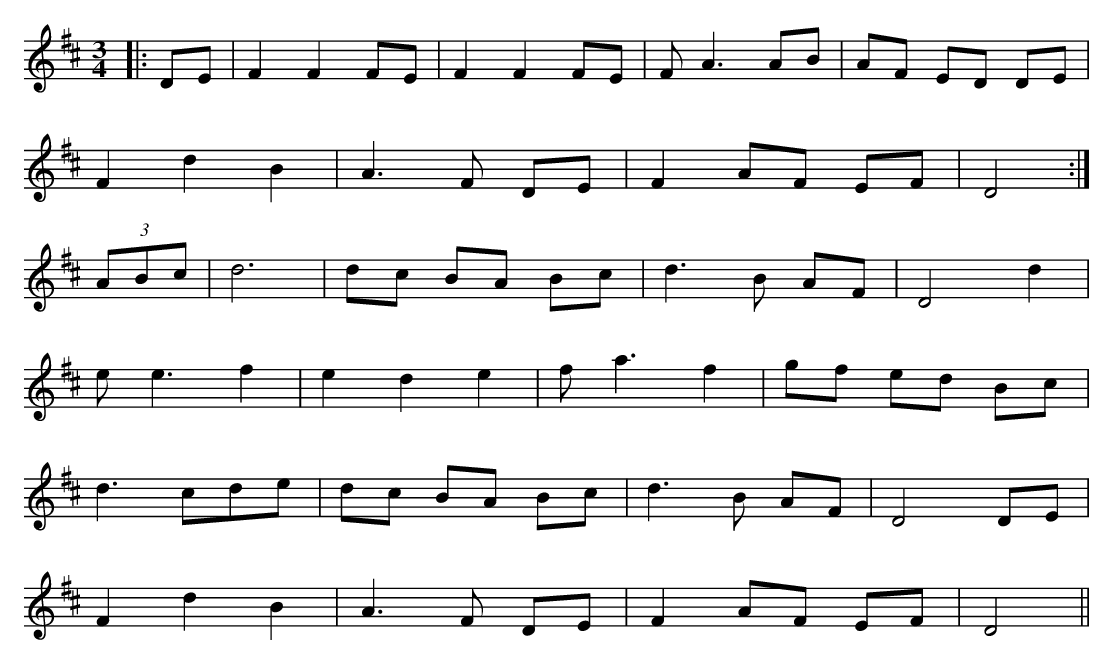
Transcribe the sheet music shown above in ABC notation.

X:1
M:3/4
K:D
|:DE| F2 F2 FE| F2 F2 FE| F A3 AB| AF ED DE|
 F2 d2 B2| A3 F DE| F2 AF EF| D4:|
(3ABc| d6| dc BA Bc| d3 B AF| D4 d2|
 e e3 f2| e2 d2 e2| f a3 f2| gf ed Bc|
 d3 cde| dc BA Bc| d3 B AF| D4 DE|
 F2 d2 B2| A3 F DE| F2 AF EF| D4||
